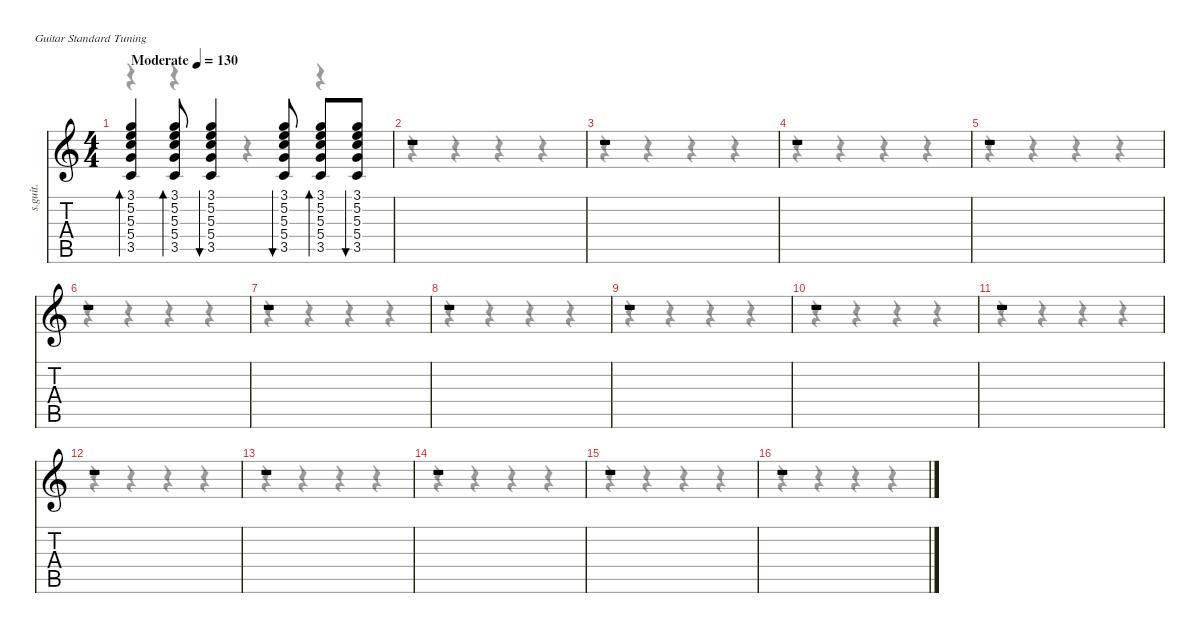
\defaultSystemsLayout 4
\hideDynamics
\bracketExtendMode nobrackets
\track ("@$Strumming$@" "s.guit.") {instrument acousticguitarsteel}
\staff {score tabs}
\tuning (E4 B3 G3 D3 A2 E2)
\voice
\ts (4 4)
\beaming (8 2 2 2 2)
\tempo (130 "Moderate")
\clef g2
\ks c
(3.1 5.2 5.3 5.4 3.5).4{bd 30 dy fff instrument acousticguitarsteel} (3.1 5.2 5.3 5.4 3.5).8{bd 30} (3.1 5.2 5.3 5.4 3.5).4{bu 30} (3.1 5.2 5.3 5.4 3.5).8{bu 30} (3.1 5.2 5.3 5.4 3.5).8{bd 30} (3.1 5.2 5.3 5.4 3.5).8{bu 30} |
r.1 |
r.1 |
r.1 |
r.1 |
r.1 |
r.1 |
r.1 |
r.1 |
r.1 |
r.1 |
r.1 |
r.1 |
r.1 |
r.1 |
r.1
\voice
\clef g2
\ottava regular
\simile none
\ks c
r.4{dy mf} r.4 r.4 r.4 |
r.4 r.4 r.4 r.4 |
r.4 r.4 r.4 r.4 |
r.4 r.4 r.4 r.4 |
r.4 r.4 r.4 r.4 |
r.4 r.4 r.4 r.4 |
r.4 r.4 r.4 r.4 |
r.4 r.4 r.4 r.4 |
r.4 r.4 r.4 r.4 |
r.4 r.4 r.4 r.4 |
r.4 r.4 r.4 r.4 |
r.4 r.4 r.4 r.4 |
r.4 r.4 r.4 r.4 |
r.4 r.4 r.4 r.4 |
r.4 r.4 r.4 r.4 |
r.4 r.4 r.4 r.4
